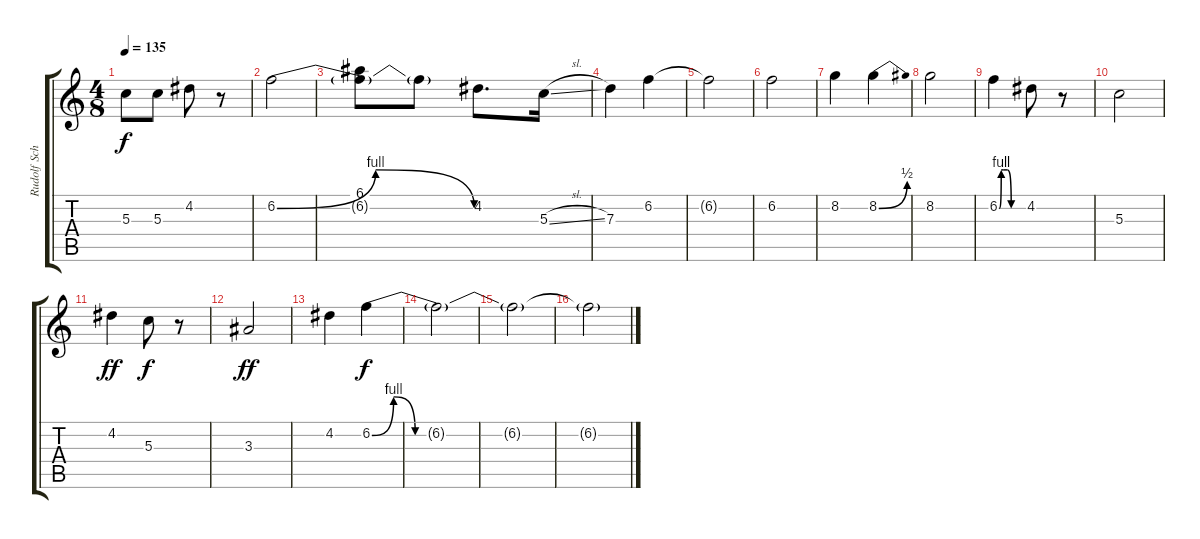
\track ("Rudolf Schenker" "Rudolf Sch") {instrument overdrivenguitar}
\staff {score tabs}
\tuning (E4 B3 G3 D3 A2 E2) {hide}
\ts (4 8)
\tempo 135
\clef g2
\ks c
5.3.8{dy f} 5.3.8 4.2.8 r.8 |
6.2{be (bendrelease 0 0 15 4 45 4 60 0)}.2 |
(6.1 6.2{t}).8 6.2{t}.8 4.2.8{d} 5.3{sl}.16 |
7.3.4 6.2.4 |
6.2{t}.2 |
6.2.2 |
8.2.4 8.2{be (bend 0 0 60 2)}.4 |
8.2.2 |
6.2{be (custom 0 0 5 4 10 4 20 4 30 0 60 0)}.4 4.2.8 r.8 |
5.3.2 |
4.2.4{dy ff} 5.3.8{dy f} r.8 |
3.3.2{dy ff} |
4.2.4 6.2{be (custom 0 0 5 4 10 0 16 0 40 0 60 0)}.4{dy f} |
6.2{t}.2 |
6.2{t}.2 |
6.2{t}.2
